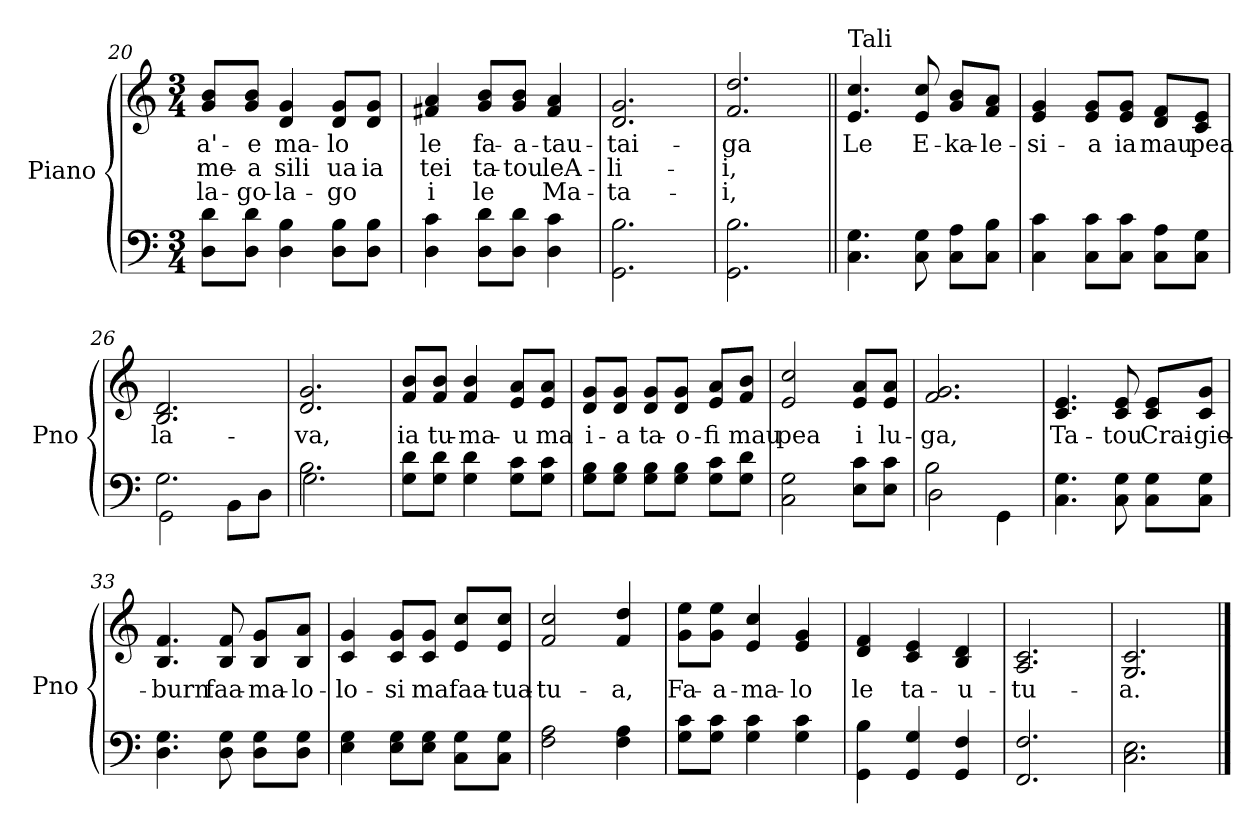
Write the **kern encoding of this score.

**kern	**kern	**text	**text	**text
*part1	*part1	*part1	*part1	*part1
*staff2	*staff1	*staff1	*staff1	*staff1
*I"Piano	*	*	*	*
*I'Pno	*	*	*	*
*clefF4	*clefG2	*	*	*
*k[]	*k[]	*	*	*
*C:	*C:	*	*	*
*M3/4	*M3/4	*	*	*
=20	=20	=20	=20	=20
8D\ 8d\L	8g/ 8b/L	a'-	me-	-la-
8D\ 8d\J	8g/ 8b/J	-e	-a	-go-
4D\ 4B\	4d/ 4g/	ma-	sili	-la-
8D\ 8B\L	8d/ 8g/L	-lo	ua	-go
8D\ 8B\J	8d/ 8g/J	.	ia	.
=21	=21	=21	=21	=21
4D\ 4c\	4f#X/ 4a/	le	-tei	i
8D\ 8d\L	8g/ 8b/L	fa-	ta-	le
8D\ 8d\J	8g/ 8b/J	-a-	-tou	.
4D\ 4c\	4f#/ 4a/	-tau-	leA-	Ma-
=22	=22	=22	=22	=22
2.GG\ 2.B\	2.d/ 2.g/	-tai-	-li-	-ta-
=23	=23	=23	=23	=23
2.GG\ 2.B\	2.f/ 2.dd/	-ga	-i,	-i,
!!LO:LB:g=z
=24||	=24||	=24||	=24||	=24||
!	!LO:TX:a:t=Tali	!	!	!
4.C\ 4.G\	4.e/ 4.cc/	Le	.	.
8C\ 8G\	8e/ 8cc/	E-	.	.
8C\ 8A\L	8g/ 8b/L	-ka-	.	.
8C\ 8B\J	8f/ 8a/J	-le-	.	.
=25	=25	=25	=25	=25
4C\ 4c\	4e/ 4g/	-si-	.	.
8C\ 8c\L	8e/ 8g/L	-a	.	.
8C\ 8c\J	8e/ 8g/J	ia	.	.
8C\ 8A\L	8d/ 8f/L	mau	.	.
8C\ 8G\J	8c/ 8e/J	pea	.	.
=26	=26	=26	=26	=26
*^	*	*	*	*
2.G\	2GG\	2.B/ 2.d/	la-	.	.
.	8BB\L	.	.	.	.
.	8D\J	.	.	.	.
=27	=27	=27	=27	=27	=27
2.B\	2.G\	2.d/ 2.g/	-va,	.	.
*v	*v	*	*	*	*
=28	=28	=28	=28	=28
8G\ 8d\L	8f/ 8b/L	ia	.	.
8G\ 8d\J	8f/ 8b/J	tu-	.	.
4G\ 4d\	4f/ 4b/	-ma-	.	.
8G\ 8c\L	8e/ 8a/L	-u	.	.
8G\ 8c\J	8e/ 8a/J	ma	.	.
=29	=29	=29	=29	=29
8G\ 8B\L	8d/ 8g/L	i-	.	.
8G\ 8B\J	8d/ 8g/J	-a	.	.
8G\ 8B\L	8d/ 8g/L	ta-	.	.
8G\ 8B\J	8d/ 8g/J	-o-	.	.
8G\ 8c\L	8e/ 8a/L	-fi	.	.
8G\ 8d\J	8f/ 8b/J	mau	.	.
=30	=30	=30	=30	=30
2C\ 2G\	2e/ 2cc/	pea	.	.
8E\ 8c\L	8e/ 8a/L	i	.	.
8E\ 8c\J	8e/ 8a/J	lu-	.	.
=31	=31	=31	=31	=31
*^	*	*	*	*
2B\	2D\	2.f/ 2.g/	-ga,	.	.
4ryy	4GG\	.	.	.	.
*v	*v	*	*	*	*
!!LO:LB:g=z
=32	=32	=32	=32	=32
4.C\ 4.G\	4.c/ 4.e/	Ta-	.	.
8C\ 8G\	8c/ 8e/	-tou	.	.
8C\ 8G\L	8c/ 8e/L	Crai-	.	.
8C\ 8G\J	8c/ 8g/J	-gie-	.	.
=33	=33	=33	=33	=33
4.D\ 4.G\	4.B/ 4.f/	-burn	.	.
8D\ 8G\	8B/ 8f/	faa-	.	.
8D\ 8G\L	8B/ 8g/L	-ma-	.	.
8D\ 8G\J	8B/ 8a/J	-lo-	.	.
=34	=34	=34	=34	=34
4E\ 4G\	4c/ 4g/	-lo-	.	.
8E\ 8G\L	8c/ 8g/L	-si	.	.
8E\ 8G\J	8c/ 8g/J	ma	.	.
8C\ 8G\L	8e/ 8cc/L	faa-	.	.
8C\ 8G\J	8e/ 8cc/J	-tua-	.	.
=35	=35	=35	=35	=35
2F\ 2A\	2f/ 2cc/	-tu-	.	.
4F\ 4A\	4f/ 4dd/	-a,	.	.
=36	=36	=36	=36	=36
8G\ 8c\L	8g\ 8ee\L	Fa-	.	.
8G\ 8c\J	8g\ 8ee\J	-a-	.	.
4G\ 4c\	4e/ 4cc/	-ma-	.	.
4G\ 4c\	4e/ 4g/	-lo	.	.
=37	=37	=37	=37	=37
4GG\ 4B\	4d/ 4f/	le	.	.
4GG/ 4G/	4c/ 4e/	ta-	.	.
4GG/ 4F/	4B/ 4d/	-u-	.	.
=38	=38	=38	=38	=38
2.FF/ 2.F/	2.A/ 2.c/	-tu-	.	.
=39	=39	=39	=39	=39
2.C\ 2.E\	2.G/ 2.c/	-a.	.	.
==	==	==	==	==
*-	*-	*-	*-	*-
